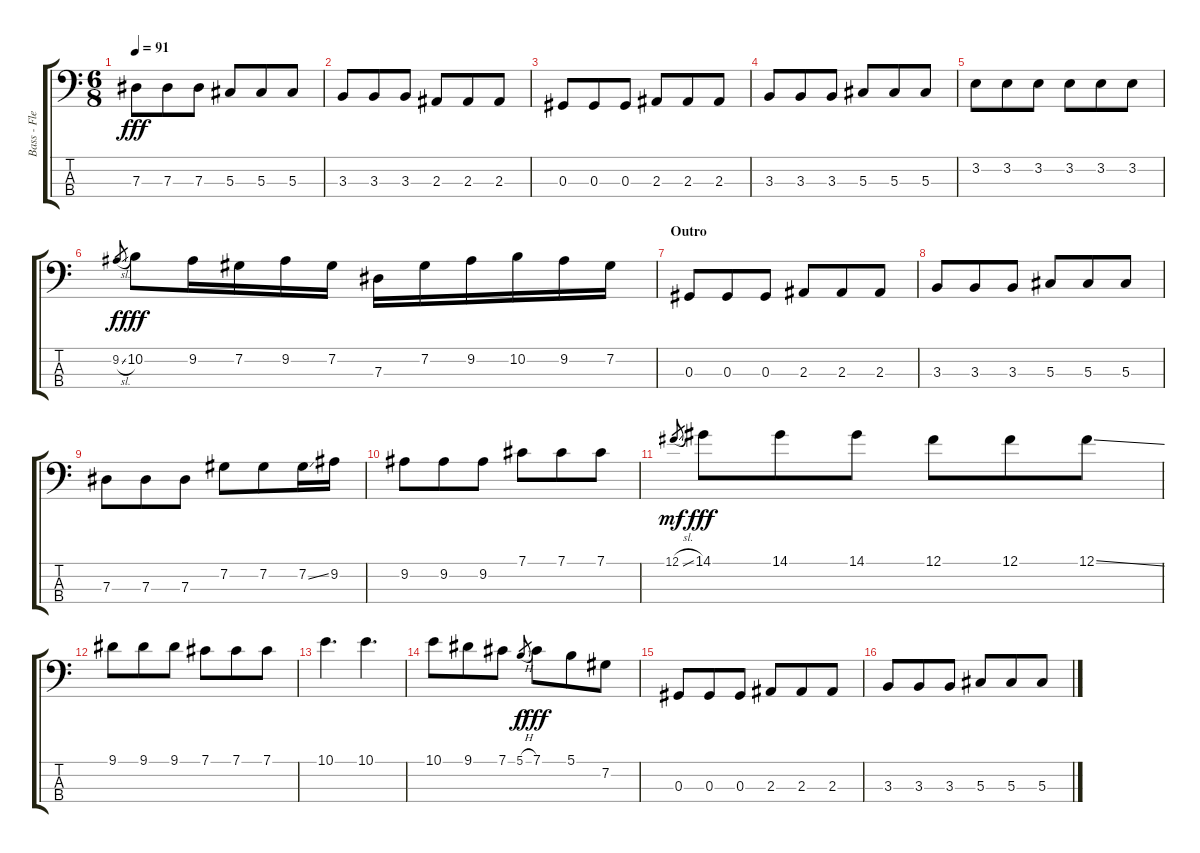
\track ("Bass - Flea" "Bass - Fle") {instrument electricbassfinger}
\staff {score tabs}
\tuning (Gb2 Db2 Ab1 Eb1) {hide}
\ts (6 8)
\tempo 91
\clef f4
\ks c
7.3.8{dy fff} 7.3.8 7.3.8 5.3.8 5.3.8 5.3.8 |
3.3.8 3.3.8 3.3.8 2.3.8 2.3.8 2.3.8 |
0.3.8 0.3.8 0.3.8 2.3.8 2.3.8 2.3.8 |
3.3.8 3.3.8 3.3.8 5.3.8 5.3.8 5.3.8 |
3.2.8 3.2.8 3.2.8 3.2.8 3.2.8 3.2.8 |
9.2{sl}.8{gr dy f} 10.2.8{dy fff} 9.2.16 7.2.16 9.2.16 7.2.16 7.3.16 7.2.16 9.2.16 10.2.16 9.2.16 7.2.16 |
\section ("" "Outro")
0.3.8 0.3.8 0.3.8 2.3.8 2.3.8 2.3.8 |
3.3.8 3.3.8 3.3.8 5.3.8 5.3.8 5.3.8 |
7.3.8 7.3.8 7.3.8 7.2.8 7.2.8 7.2{ss}.16 9.2.16 |
9.2.8 9.2.8 9.2.8 7.1.8 7.1.8 7.1.8 |
12.1{sl}.8{gr dy mf} 14.1.8{dy fff} 14.1.8 14.1.8 12.1.8 12.1.8 12.1{ss}.8 |
9.1.8 9.1.8 9.1.8 7.1.8 7.1.8 7.1.8 |
10.1.4{d} 10.1.4{d} |
10.1.8 9.1.8 7.1.8 5.1{h}.8{gr dy f} 7.1.8{dy fff} 5.1.8 7.2.8 |
0.3.8 0.3.8 0.3.8 2.3.8 2.3.8 2.3.8 |
3.3.8 3.3.8 3.3.8 5.3.8 5.3.8 5.3.8
